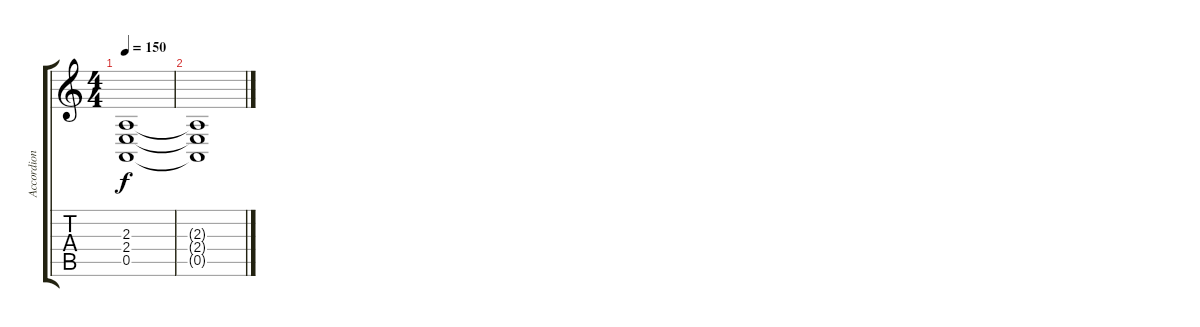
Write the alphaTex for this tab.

\track ("Accordion" "Accordion") {instrument tangoaccordion}
\staff {score tabs}
\tuning (E4 B3 G3 D3 A2 E2) {hide}
\ts (4 4)
\tempo 150
\clef g2
\ks c
(2.3 2.4 0.5).1{dy f} |
(2.3{t} 2.4{t} 0.5{t}).1
